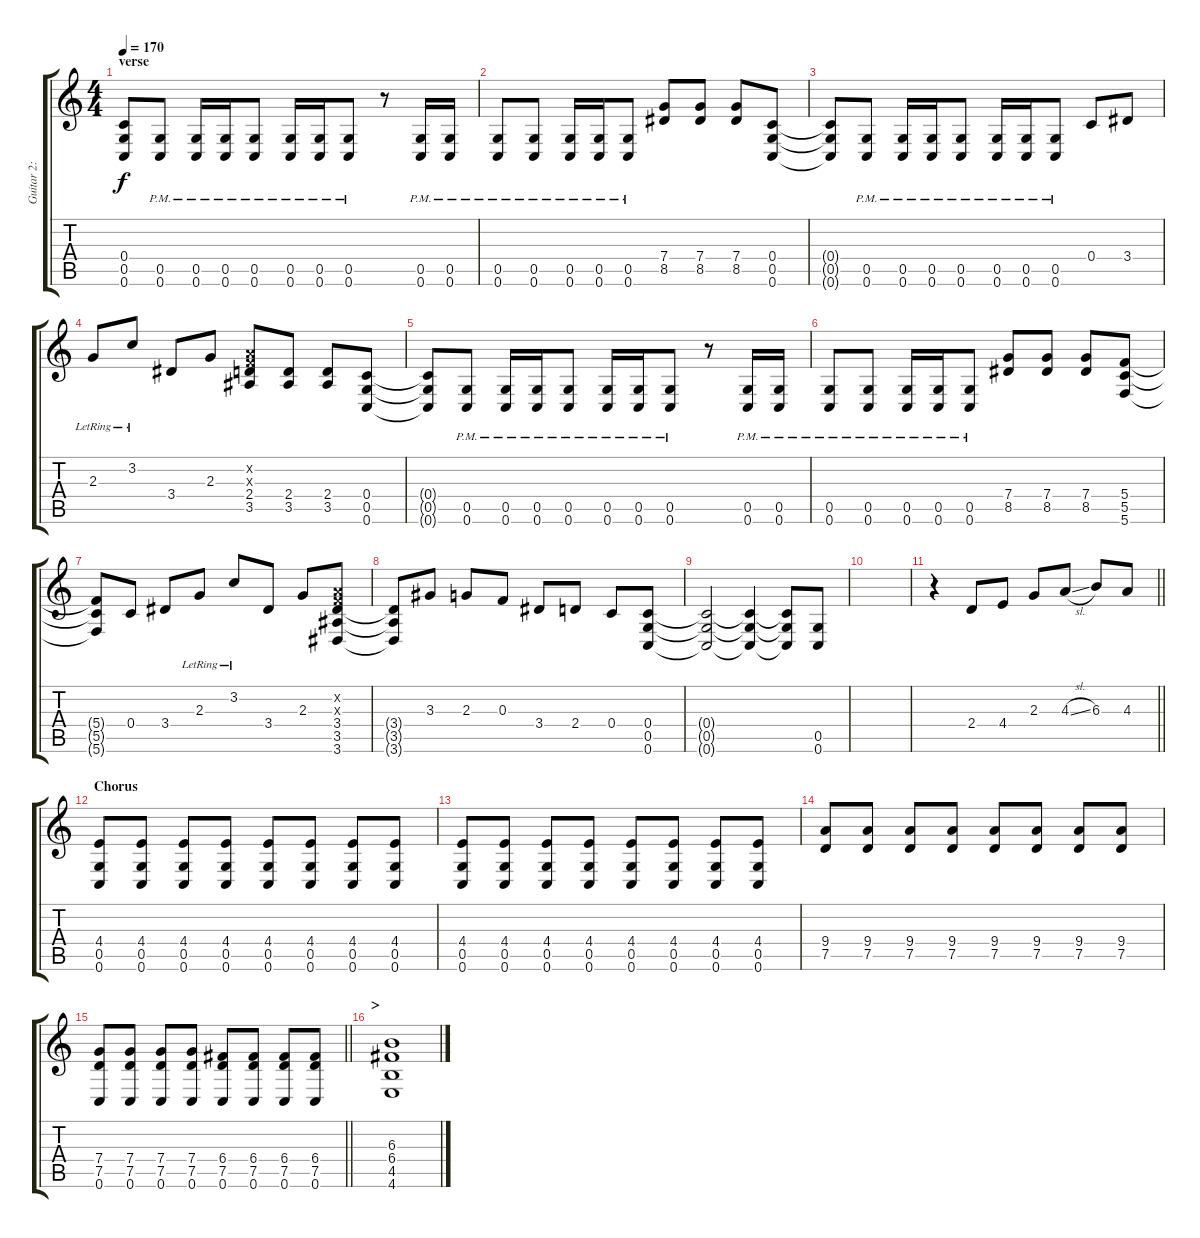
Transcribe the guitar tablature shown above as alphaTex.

\track ("Guitar 2: Maarten" "Guitar 2: ") {instrument distortionguitar}
\staff {score tabs}
\tuning (D4 A3 F3 C3 G2 C2) {hide}
\ts (4 4)
\section ("" "verse")
\tempo 170
\clef g2
\ks c
(0.4{t} 0.5{t} 0.6{t}).8{dy f} (0.5{pm} 0.6).8 (0.5{pm} 0.6).16 (0.5{pm} 0.6).16 (0.5{pm} 0.6).8 (0.5{pm} 0.6).16 (0.5{pm} 0.6).16 (0.5{pm} 0.6).8 r.8 (0.5{pm} 0.6).16 (0.5{pm} 0.6).16 |
(0.5{pm} 0.6).8 (0.5{pm} 0.6).8 (0.5{pm} 0.6).16 (0.5{pm} 0.6).16 (0.5{pm} 0.6).8 (7.4 8.5).8 (7.4 8.5).8 (7.4 8.5).8 (0.4 0.5 0.6).8 |
(0.4{t} 0.5{t} 0.6{t}).8 (0.5{pm} 0.6).8 (0.5{pm} 0.6).16 (0.5{pm} 0.6).16 (0.5{pm} 0.6).8 (0.5{pm} 0.6).16 (0.5{pm} 0.6).16 (0.5{pm} 0.6).8 0.4.8 3.4.8 |
2.3{lr}.8 3.2{lr}.8 3.4.8 2.3.8 (0.2{x} 0.3{x} 2.4 3.5).8 (2.4 3.5).8 (2.4 3.5).8 (0.4 0.5 0.6).8 |
(0.4{t} 0.5{t} 0.6{t}).8 (0.5{pm} 0.6).8 (0.5{pm} 0.6).16 (0.5{pm} 0.6).16 (0.5{pm} 0.6).8 (0.5{pm} 0.6).16 (0.5{pm} 0.6).16 (0.5{pm} 0.6).8 r.8 (0.5{pm} 0.6).16 (0.5{pm} 0.6).16 |
(0.5{pm} 0.6).8 (0.5{pm} 0.6).8 (0.5{pm} 0.6).16 (0.5{pm} 0.6).16 (0.5{pm} 0.6).8 (7.4 8.5).8 (7.4 8.5).8 (7.4 8.5).8 (5.4 5.5 5.6).8 |
(5.4{t} 5.5{t} 5.6{t}).8 0.4.8 3.4.8 2.3{lr}.8 3.2{lr}.8 3.4.8 2.3.8 (0.2{x} 0.3{x} 3.4 3.5 3.6).8 |
(3.4{t} 3.5{t} 3.6{t}).8 3.3.8 2.3.8 0.3.8 3.4.8 2.4.8 0.4.8 (0.4 0.5 0.6).8 |
(0.4{t} 0.5{t} 0.6{t}).2 (0.4{t} 0.5{t} 0.6{t}).4 (0.4{t} 0.5{t} 0.6{t}).8 (0.5 0.6).8 |
|
\barLineRight lightlight
r.4 2.4.8 4.4.8 2.3.8 4.3{sl}.8 6.3.8 4.3.8 |
\section ("" "Chorus")
(4.4 0.5 0.6).8 (4.4 0.5 0.6).8 (4.4 0.5 0.6).8 (4.4 0.5 0.6).8 (4.4 0.5 0.6).8 (4.4 0.5 0.6).8 (4.4 0.5 0.6).8 (4.4 0.5 0.6).8 |
(4.4 0.5 0.6).8 (4.4 0.5 0.6).8 (4.4 0.5 0.6).8 (4.4 0.5 0.6).8 (4.4 0.5 0.6).8 (4.4 0.5 0.6).8 (4.4 0.5 0.6).8 (4.4 0.5 0.6).8 |
(9.4 7.5).8 (9.4 7.5).8 (9.4 7.5).8 (9.4 7.5).8 (9.4 7.5).8 (9.4 7.5).8 (9.4 7.5).8 (9.4 7.5).8 |
\barLineRight lightlight
(7.4 7.5 0.6).8 (7.4 7.5 0.6).8 (7.4 7.5 0.6).8 (7.4 7.5 0.6).8 (6.4 7.5 0.6).8 (6.4 7.5 0.6).8 (6.4 7.5 0.6).8 (6.4 7.5 0.6).8 |
\section ("" ">")
(6.3 6.4 4.5 4.6).1
